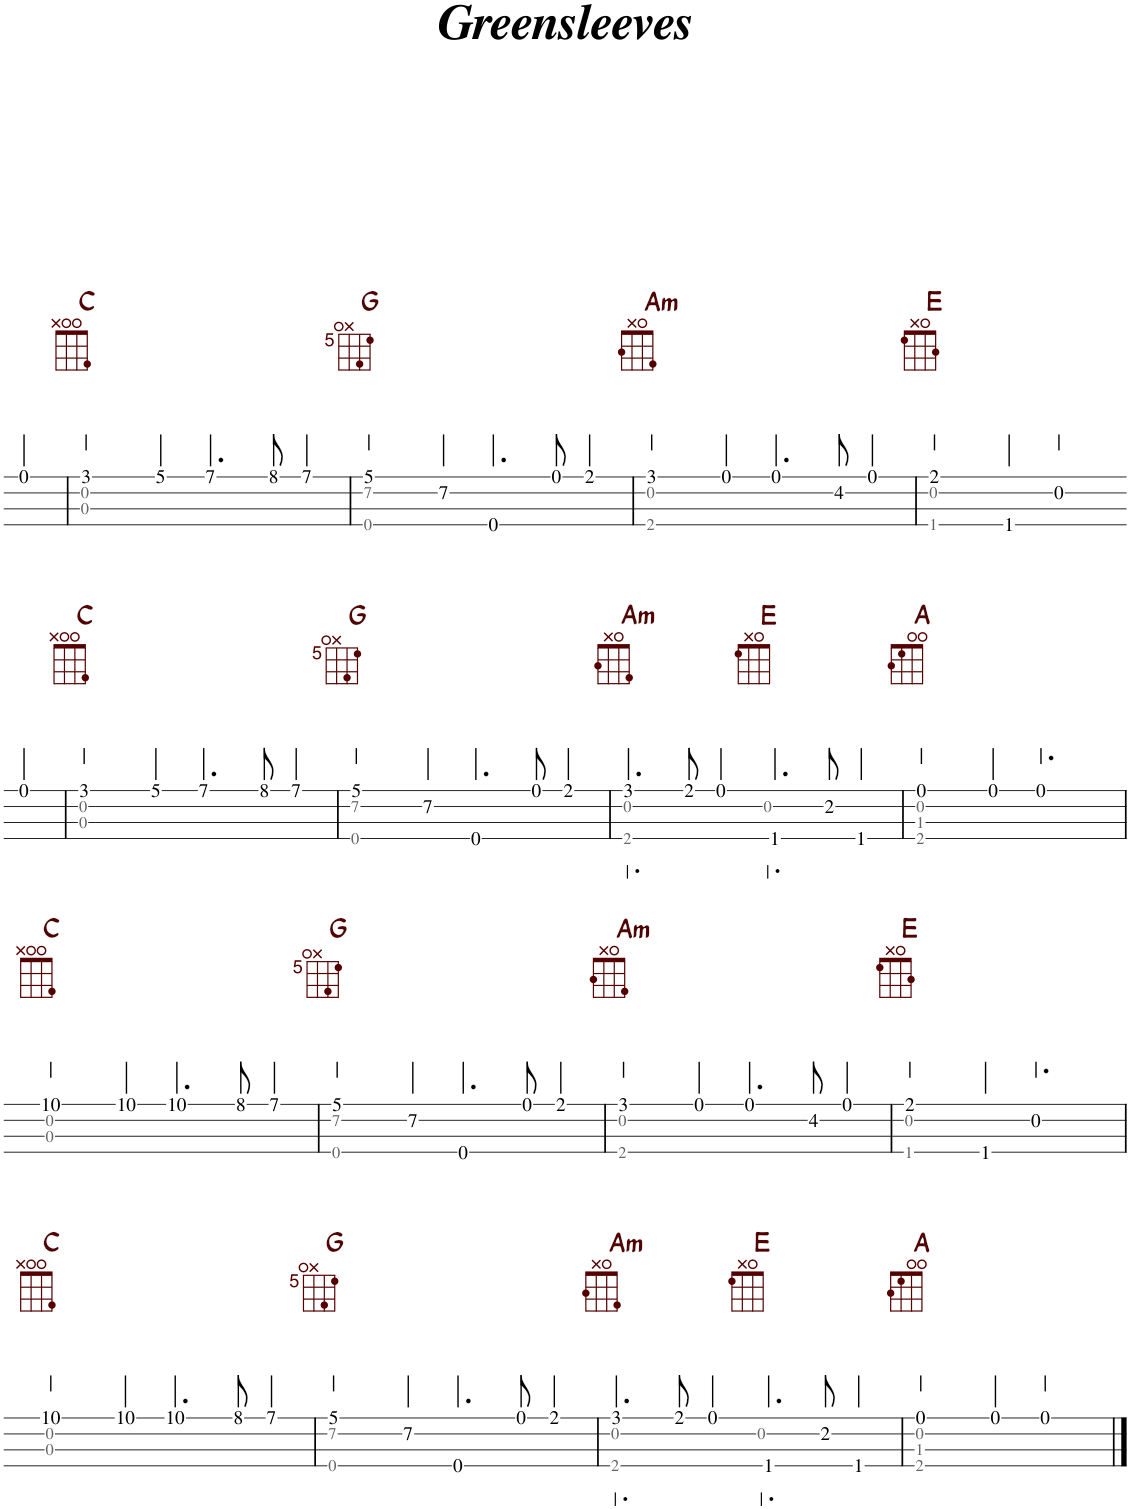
**kern	**harte
*part1	*part1
*staff1	*
*I"Ukulélé [Tablature]	*
*stria4	*
*k[]	*
*M6/4	*
=1	=1
4a/	.
=2	=2
*^	*
2cc/	1.c!i 1.e!i	C:maj
4dd/	.	.
4.ee/	.	.
8ff/	.	.
4ee/	.	.
=3	=3	=3
2dd/	1.g!i 1.b!i	G:maj
4b/	.	.
4.g/	.	.
8a/	.	.
4b/	.	.
=4	=4	=4
!	!	!LO:H:kt=m
2cc/	1.a!i 1.e!i	A:min
4a/	.	.
4.a/	.	.
8g#/	.	.
4a/	.	.
=5	=5	=5
2b/	1g#!i 1e!i	E:maj
4g#/	.	.
2e/	.	.
.	4ryy	.
*v	*v	*
!!LO:LB:g=z
=6-	=6-
4a/	.
=7	=7
*^	*
2cc/	1.c!i 1.e!i	C:maj
4dd/	.	.
4.ee/	.	.
8ff/	.	.
4ee/	.	.
=8	=8	=8
2dd/	1.g!i 1.b!i	G:maj
4b/	.	.
4.g/	.	.
8a/	.	.
4b/	.	.
=9	=9	=9
!	!	!LO:H:kt=m
4.cc/	2.a!i\ 2.e!i\	A:min
8b/	.	.
4a/	.	.
4.a-/	2.e!i\	E:maj
8f#/	.	.
4g#/	.	.
=10	=10	=10
2a/	1.a!i 1.c#!i 1.e!i	A:maj
4a/	.	.
2.a/	.	.
!!LO:LB:g=z	!!
=11	=11	=11
2gg/	1.c!i 1.e!i	C:maj
4gg/	.	.
4.gg/	.	.
8ff/	.	.
4ee/	.	.
=12	=12	=12
2dd/	1.g!i 1.b!i	G:maj
4b/	.	.
4.g/	.	.
8a/	.	.
4b/	.	.
=13	=13	=13
!	!	!LO:H:kt=m
2cc/	1.a!i 1.e!i	A:min
4a/	.	.
4.a/	.	.
8g#/	.	.
4a/	.	.
=14	=14	=14
2b/	1.g#!i 1.e!i	E:maj
4g#/	.	.
2.e/	.	.
!!LO:LB:g=z	!!
=15	=15	=15
2gg/	1.c!i 1.e!i	C:maj
4gg/	.	.
4.gg/	.	.
8ff/	.	.
4ee/	.	.
=16	=16	=16
2dd/	1.g!i 1.b!i	G:maj
4b/	.	.
4.g/	.	.
8a/	.	.
4b/	.	.
=17	=17	=17
!	!	!LO:H:kt=m
4.cc/	2.a!i\ 2.e!i\	A:min
8b/	.	.
4a/	.	.
4.a-/	2.e!i\	E:maj
8f#/	.	.
4g#/	.	.
=18	=18	=18
2a/	1a!i 1c#!i 1e!i	A:maj
4a/	.	.
2a/	.	.
.	4ryy	.
*v	*v	*
==	==
*-	*-
